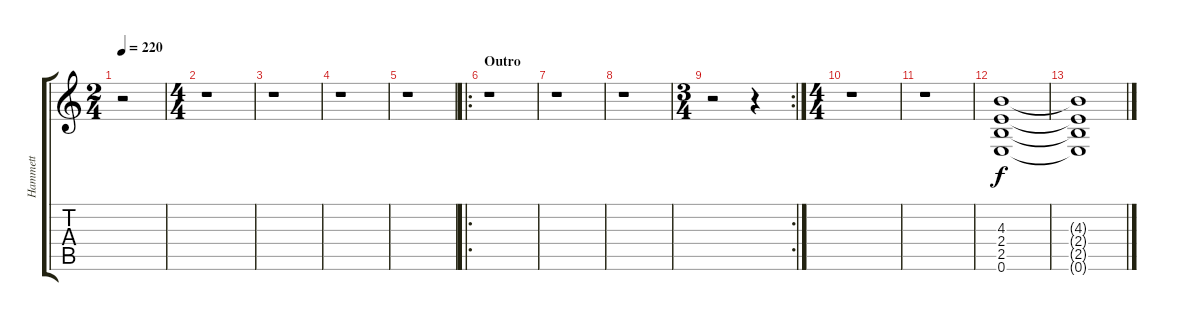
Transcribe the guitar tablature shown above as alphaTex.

\track ("Hammett" "Hammett") {instrument distortionguitar}
\staff {score tabs}
\tuning (E4 B3 G3 D3 A2 E2) {hide}
\ts (2 4)
\tempo 220
\clef g2
\ks c
r.2{dy f} |
\ts (4 4)
r.1 |
r.1 |
r.1 |
r.1 |
\ro
\section ("" "Outro")
r.1 |
r.1 |
r.1 |
\rc 2
\ts (3 4)
r.2 r.4 |
\ts (4 4)
r.1 |
r.1 |
(4.3 2.4 2.5 0.6).1 |
(4.3{t} 2.4{t} 2.5{t} 0.6{t}).1
